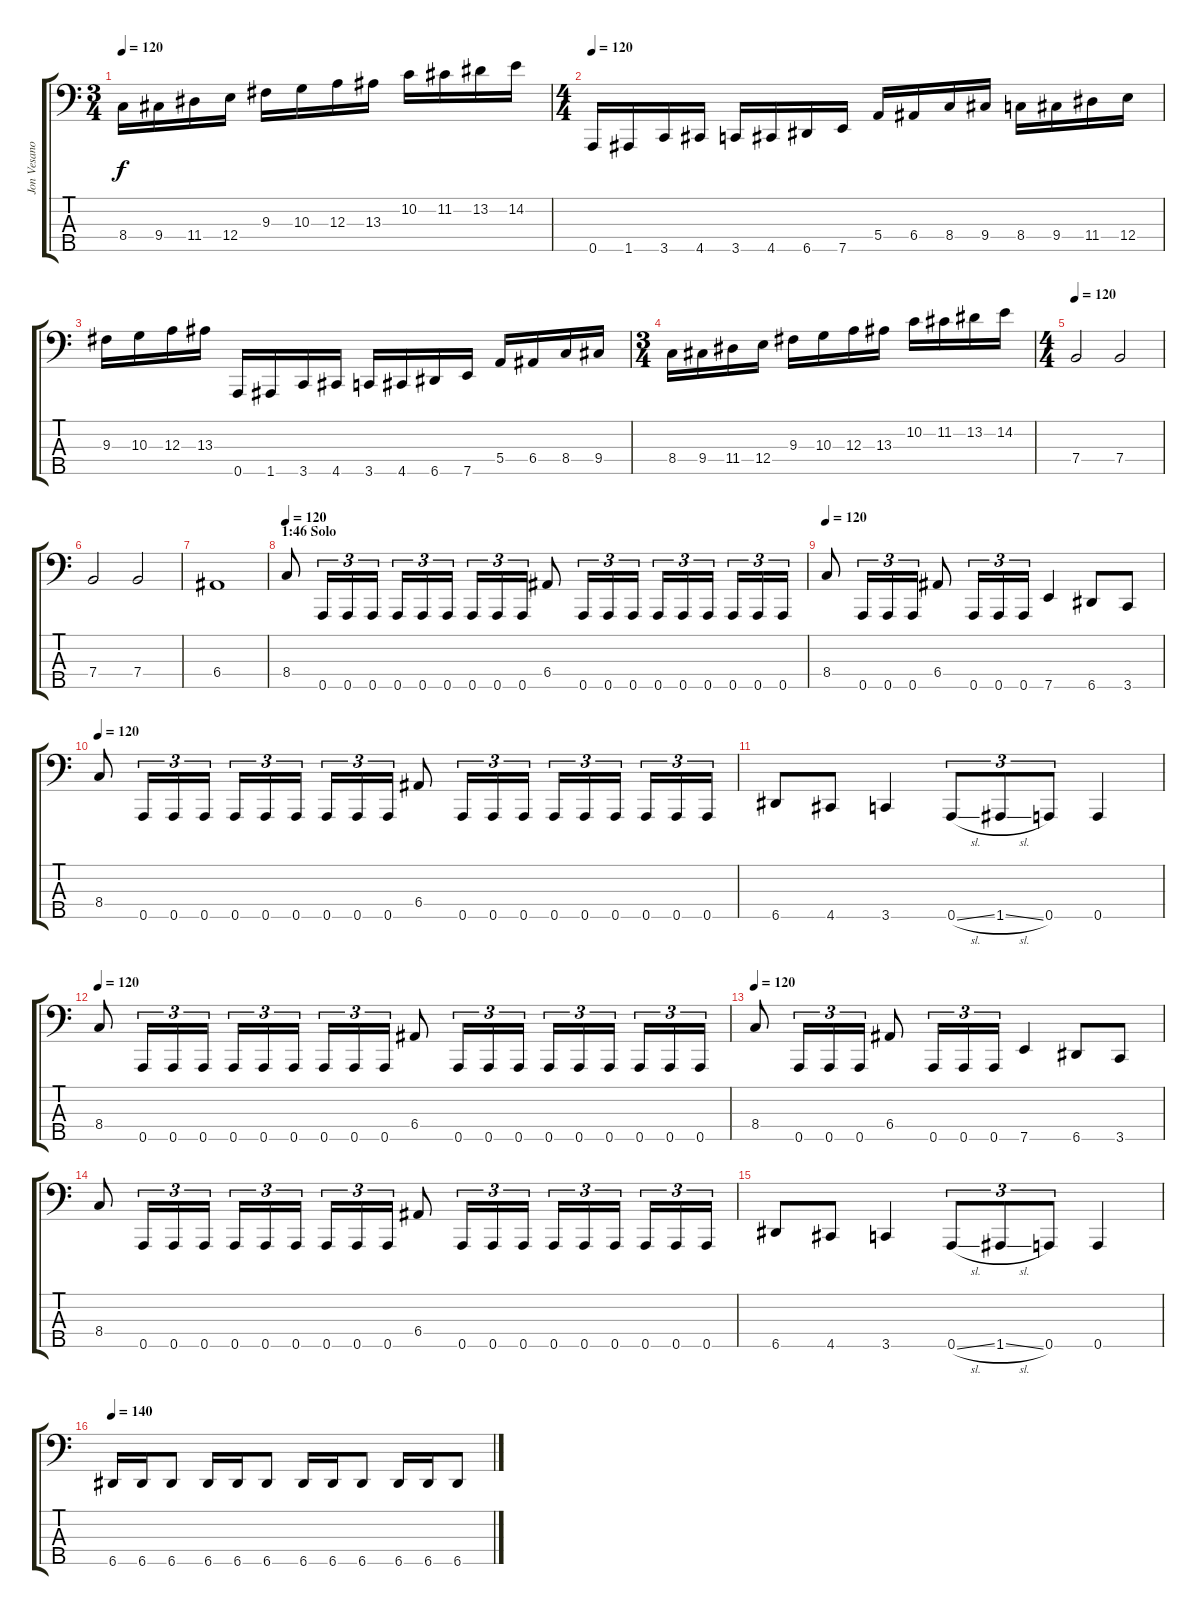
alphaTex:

\track ("Jon Vesano" "Jon Vesano") {instrument electricbasspick}
\staff {score tabs}
\tuning (G2 D2 A1 E1 A0) {hide}
\ts (3 4)
\tempo 120
\clef f4
\ks c
8.4.16{dy f} 9.4.16 11.4.16 12.4.16 9.3.16 10.3.16 12.3.16 13.3.16 10.2.16 11.2.16 13.2.16 14.2.16 |
\ts (4 4)
\tempo 120
0.5.16 1.5.16 3.5.16 4.5.16 3.5.16 4.5.16 6.5.16 7.5.16 5.4.16 6.4.16 8.4.16 9.4.16 8.4.16 9.4.16 11.4.16 12.4.16 |
9.3.16 10.3.16 12.3.16 13.3.16 0.5.16 1.5.16 3.5.16 4.5.16 3.5.16 4.5.16 6.5.16 7.5.16 5.4.16 6.4.16 8.4.16 9.4.16 |
\ts (3 4)
8.4.16 9.4.16 11.4.16 12.4.16 9.3.16 10.3.16 12.3.16 13.3.16 10.2.16 11.2.16 13.2.16 14.2.16 |
\ts (4 4)
\tempo 120
7.4.2 7.4.2 |
7.4.2 7.4.2 |
6.4.1 |
\section ("" "1:46 Solo")
\tempo 120
8.4.8 0.5.16{tu (3 2)} 0.5.16{tu (3 2)} 0.5.16{tu (3 2)} 0.5.16{tu (3 2)} 0.5.16{tu (3 2)} 0.5.16{tu (3 2)} 0.5.16{tu (3 2)} 0.5.16{tu (3 2)} 0.5.16{tu (3 2)} 6.4.8 0.5.16{tu (3 2)} 0.5.16{tu (3 2)} 0.5.16{tu (3 2)} 0.5.16{tu (3 2)} 0.5.16{tu (3 2)} 0.5.16{tu (3 2)} 0.5.16{tu (3 2)} 0.5.16{tu (3 2)} 0.5.16{tu (3 2)} |
\tempo 120
8.4.8 0.5.16{tu (3 2)} 0.5.16{tu (3 2)} 0.5.16{tu (3 2)} 6.4.8 0.5.16{tu (3 2)} 0.5.16{tu (3 2)} 0.5.16{tu (3 2)} 7.5.4 6.5.8 3.5.8 |
\tempo 120
8.4.8 0.5.16{tu (3 2)} 0.5.16{tu (3 2)} 0.5.16{tu (3 2)} 0.5.16{tu (3 2)} 0.5.16{tu (3 2)} 0.5.16{tu (3 2)} 0.5.16{tu (3 2)} 0.5.16{tu (3 2)} 0.5.16{tu (3 2)} 6.4.8 0.5.16{tu (3 2)} 0.5.16{tu (3 2)} 0.5.16{tu (3 2)} 0.5.16{tu (3 2)} 0.5.16{tu (3 2)} 0.5.16{tu (3 2)} 0.5.16{tu (3 2)} 0.5.16{tu (3 2)} 0.5.16{tu (3 2)} |
6.5.8 4.5.8 3.5.4 0.5{sl}.8{tu (3 2)} 1.5{sl}.8{tu (3 2)} 0.5.8{tu (3 2)} 0.5.4 |
\tempo 120
8.4.8 0.5.16{tu (3 2)} 0.5.16{tu (3 2)} 0.5.16{tu (3 2)} 0.5.16{tu (3 2)} 0.5.16{tu (3 2)} 0.5.16{tu (3 2)} 0.5.16{tu (3 2)} 0.5.16{tu (3 2)} 0.5.16{tu (3 2)} 6.4.8 0.5.16{tu (3 2)} 0.5.16{tu (3 2)} 0.5.16{tu (3 2)} 0.5.16{tu (3 2)} 0.5.16{tu (3 2)} 0.5.16{tu (3 2)} 0.5.16{tu (3 2)} 0.5.16{tu (3 2)} 0.5.16{tu (3 2)} |
\tempo 120
8.4.8 0.5.16{tu (3 2)} 0.5.16{tu (3 2)} 0.5.16{tu (3 2)} 6.4.8 0.5.16{tu (3 2)} 0.5.16{tu (3 2)} 0.5.16{tu (3 2)} 7.5.4 6.5.8 3.5.8 |
8.4.8 0.5.16{tu (3 2)} 0.5.16{tu (3 2)} 0.5.16{tu (3 2)} 0.5.16{tu (3 2)} 0.5.16{tu (3 2)} 0.5.16{tu (3 2)} 0.5.16{tu (3 2)} 0.5.16{tu (3 2)} 0.5.16{tu (3 2)} 6.4.8 0.5.16{tu (3 2)} 0.5.16{tu (3 2)} 0.5.16{tu (3 2)} 0.5.16{tu (3 2)} 0.5.16{tu (3 2)} 0.5.16{tu (3 2)} 0.5.16{tu (3 2)} 0.5.16{tu (3 2)} 0.5.16{tu (3 2)} |
6.5.8 4.5.8 3.5.4 0.5{sl}.8{tu (3 2)} 1.5{sl}.8{tu (3 2)} 0.5.8{tu (3 2)} 0.5.4 |
\tempo 140
6.5.16 6.5.16 6.5.8 6.5.16 6.5.16 6.5.8 6.5.16 6.5.16 6.5.8 6.5.16 6.5.16 6.5.8
